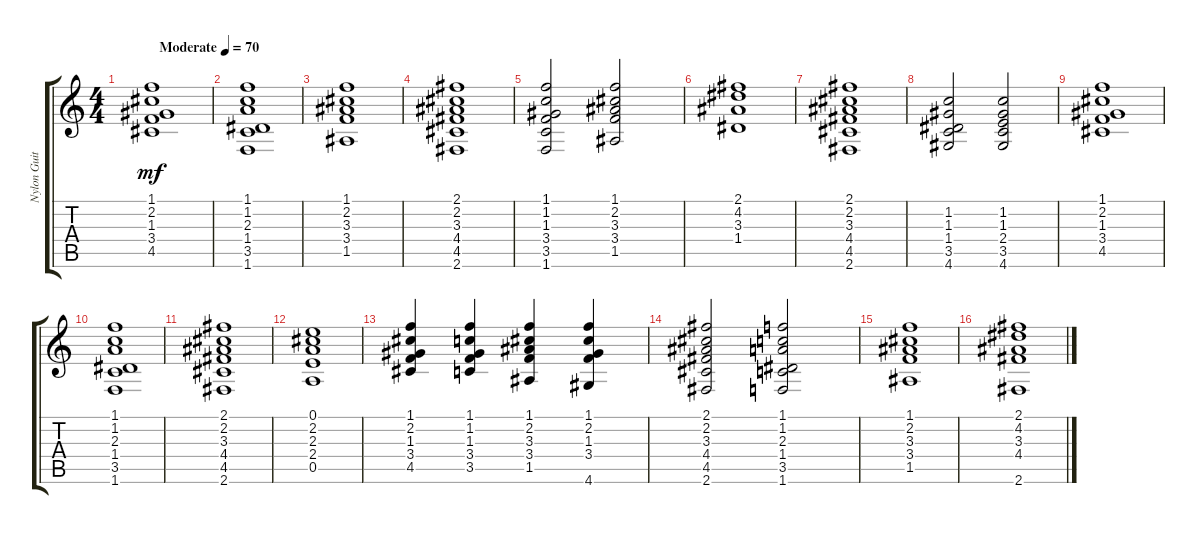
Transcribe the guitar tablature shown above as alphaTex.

\track ("Nylon Guitar" "Nylon Guit") {instrument acousticguitarnylon}
\staff {score tabs}
\tuning (E4 B3 G3 D3 A2 E2) {hide}
\ts (4 4)
\tempo (70 "Moderate")
\clef g2
\ks c
(1.1 2.2 1.3 3.4 4.5).1{dy mf instrument acousticguitarnylon} |
(1.1 1.2 2.3 1.4 3.5 1.6).1 |
(1.1 2.2 3.3 3.4 1.5).1 |
(2.1 2.2 3.3 4.4 4.5 2.6).1 |
(1.1 1.2 1.3 3.4 3.5 1.6).2 (1.1 2.2 3.3 3.4 1.5).2 |
(2.1 4.2 3.3 1.4).1 |
(2.1 2.2 3.3 4.4 4.5 2.6).1 |
(1.2 1.3 1.4 3.5 4.6).2 (1.2 1.3 2.4 3.5 4.6).2 |
(1.1 2.2 1.3 3.4 4.5).1 |
(1.1 1.2 2.3 1.4 3.5 1.6).1 |
(2.1 2.2 3.3 4.4 4.5 2.6).1 |
(0.1 2.2 2.3 2.4 0.5).1 |
(1.1 2.2 1.3 3.4 4.5).4 (1.1 1.2 1.3 3.4 3.5).4 (1.1 2.2 3.3 3.4 1.5).4 (1.1 2.2 1.3 3.4 4.6).4 |
(2.1 2.2 3.3 4.4 4.5 2.6).2 (1.1 1.2 2.3 1.4 3.5 1.6).2 |
(1.1 2.2 3.3 3.4 1.5).1 |
(2.1 4.2 3.3 4.4 2.6).1
